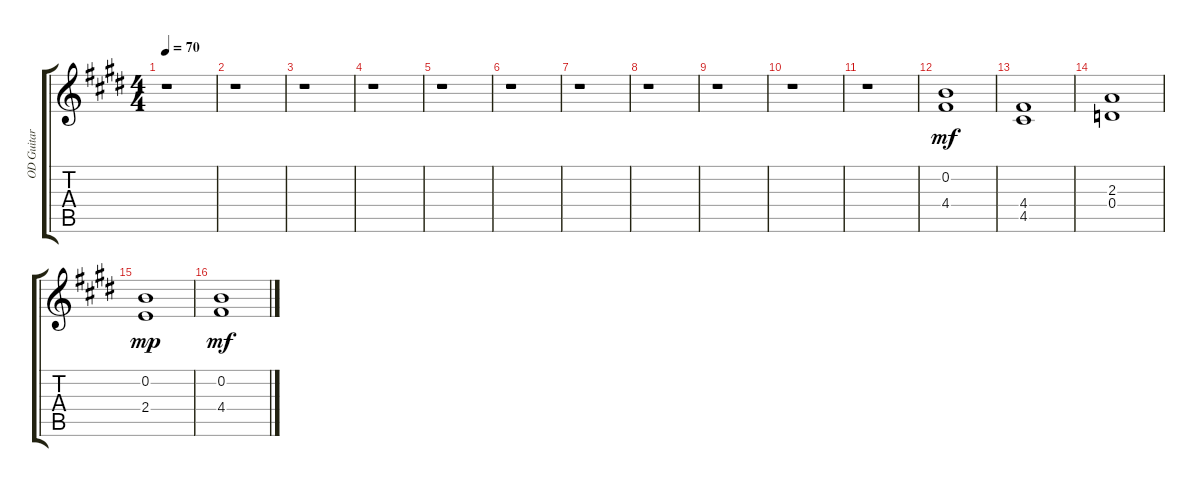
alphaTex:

\track ("OD Guitar" "OD Guitar") {instrument overdrivenguitar}
\staff {score tabs}
\tuning (E4 B3 G3 D3 A2 E2) {hide}
\ts (4 4)
\tempo 70
\clef g2
\ks e
r.1{dy mp} |
r.1 |
r.1 |
r.1 |
r.1 |
r.1 |
r.1 |
r.1 |
r.1 |
r.1 |
r.1 |
(0.2 4.4).1{dy mf} |
(4.4 4.5).1 |
(2.3 0.4).1 |
(0.2 2.4).1{dy mp} |
(0.2 4.4).1{dy mf}
